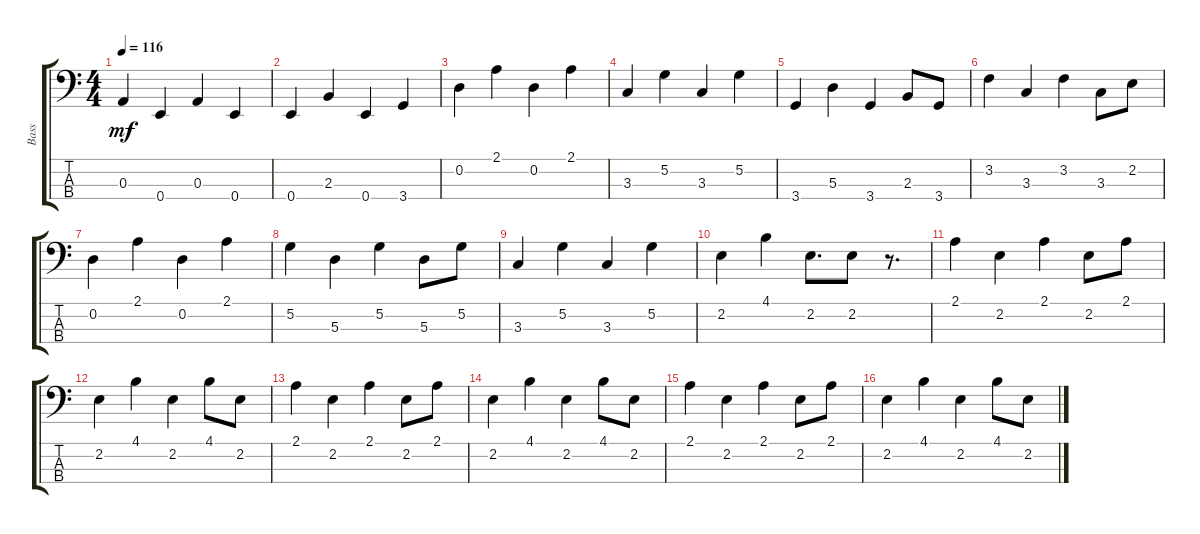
\track ("Bass" "Bass") {instrument acousticbass}
\staff {score tabs}
\tuning (G2 D2 A1 E1) {hide}
\ts (4 4)
\tempo 116
\clef f4
\ks c
0.3.4{dy mf} 0.4.4 0.3.4 0.4.4 |
0.4.4 2.3.4 0.4.4 3.4.4 |
0.2.4 2.1.4 0.2.4 2.1.4 |
3.3.4 5.2.4 3.3.4 5.2.4 |
3.4.4 5.3.4 3.4.4 2.3.8 3.4.8 |
3.2.4 3.3.4 3.2.4 3.3.8 2.2.8 |
0.2.4 2.1.4 0.2.4 2.1.4 |
5.2.4 5.3.4 5.2.4 5.3.8 5.2.8 |
3.3.4 5.2.4 3.3.4 5.2.4 |
2.2.4 4.1.4 2.2.8{d} 2.2.8 r.8{d} |
2.1.4 2.2.4 2.1.4 2.2.8 2.1.8 |
2.2.4 4.1.4 2.2.4 4.1.8 2.2.8 |
2.1.4 2.2.4 2.1.4 2.2.8 2.1.8 |
2.2.4 4.1.4 2.2.4 4.1.8 2.2.8 |
2.1.4 2.2.4 2.1.4 2.2.8 2.1.8 |
2.2.4 4.1.4 2.2.4 4.1.8 2.2.8
